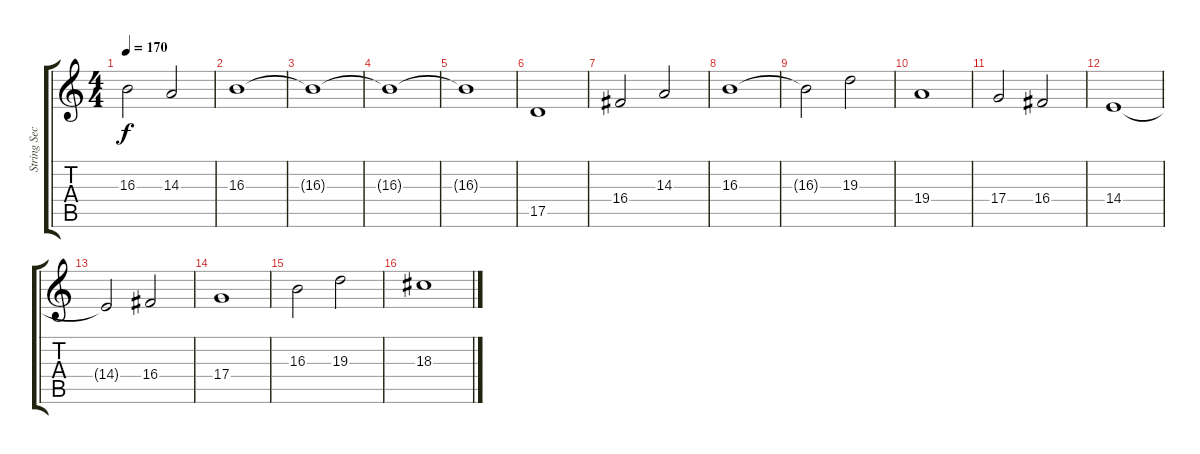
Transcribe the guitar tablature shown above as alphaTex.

\track ("String Section 2" "String Sec") {instrument stringensemble2}
\staff {score tabs}
\tuning (E4 B3 G3 D3 A2 E2) {hide}
\ts (4 4)
\tempo 170
\clef g2
\ks c
16.3.2{dy f} 14.3.2 |
16.3.1 |
16.3{t}.1 |
16.3{t}.1 |
16.3{t}.1 |
17.5.1{volume 14 instrument stringensemble1} |
16.4.2 14.3.2 |
16.3.1 |
16.3{t}.2 19.3.2 |
19.4.1 |
17.4.2 16.4.2 |
14.4.1 |
14.4{t}.2 16.4.2 |
17.4.1 |
16.3.2 19.3.2 |
18.3.1
